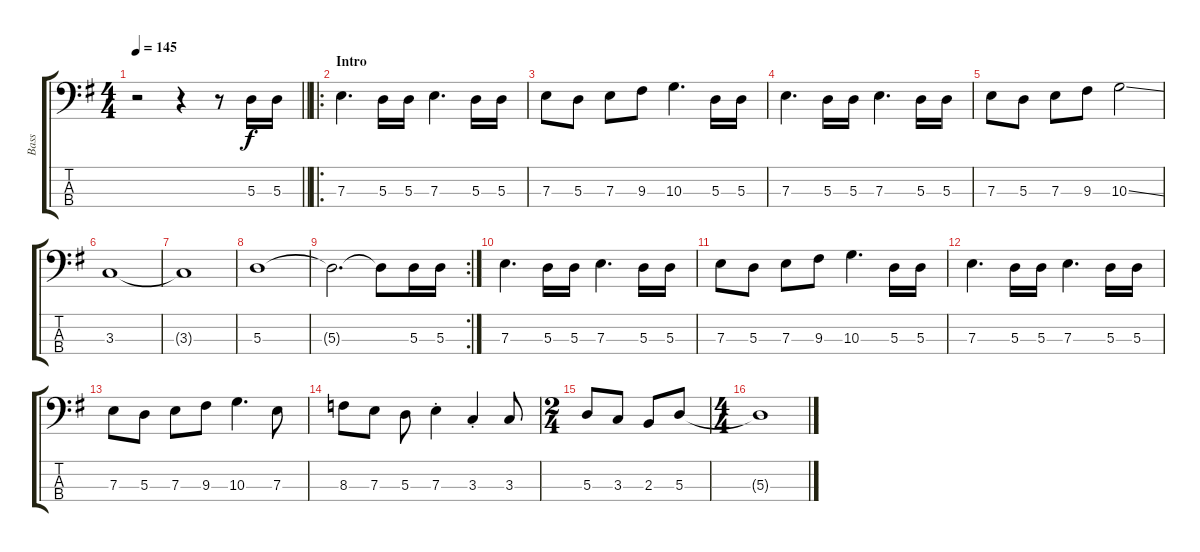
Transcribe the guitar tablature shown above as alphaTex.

\track ("Bass" "Bass") {instrument electricbassfinger}
\staff {score tabs}
\tuning (G2 D2 A1 E1) {hide}
\ts (4 4)
\tempo 145
\clef f4
\barLineRight lightlight
\ks eminor
r.2{dy f instrument electricbassfinger} r.4 r.8 5.3.16 5.3.16 |
\ro
\section ("" "Intro")
7.3.4{d} 5.3.16 5.3.16 7.3.4{d} 5.3.16 5.3.16 |
7.3.8 5.3.8 7.3.8 9.3.8 10.3.4{d} 5.3.16 5.3.16 |
7.3.4{d} 5.3.16 5.3.16 7.3.4{d} 5.3.16 5.3.16 |
7.3.8 5.3.8 7.3.8 9.3.8 10.3{ss}.2 |
3.3.1 |
3.3{t}.1 |
5.3.1 |
\rc 2
5.3{t}.2{d} 5.3{t}.8 5.3.16 5.3.16 |
7.3.4{d} 5.3.16 5.3.16 7.3.4{d} 5.3.16 5.3.16 |
7.3.8 5.3.8 7.3.8 9.3.8 10.3.4{d} 5.3.16 5.3.16 |
7.3.4{d} 5.3.16 5.3.16 7.3.4{d} 5.3.16 5.3.16 |
7.3.8 5.3.8 7.3.8 9.3.8 10.3.4{d} 7.3.8 |
8.3.8 7.3.8 5.3.8 7.3{st}.4 3.3{st}.4 3.3.8 |
\ts (2 4)
5.3.8 3.3.8 2.3.8 5.3.8 |
\ts (4 4)
5.3{t}.1
